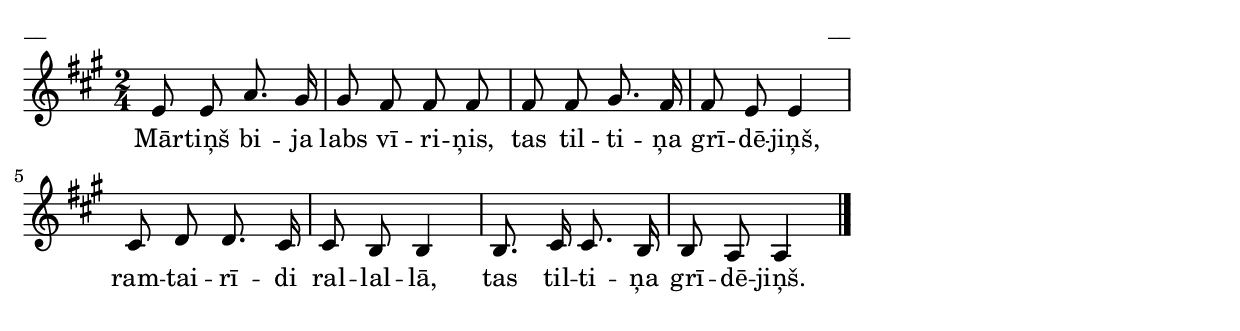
\version "2.13.18"
\paper {
line-width = 14\cm
left-margin = 0.4\cm
between-system-padding = 0.1\cm
between-system-space = 0.1\cm
}
% AALapas
% Mārtiņš bija labs vīriņis
\layout {
indent = #0
ragged-last = ##f
}


voiceA = \relative c' {
\clef "treble"
\key a \major
\time 2/4
e8 e a8. gis16 |
gis8 fis fis fis |
fis8 fis gis8. fis16 |
fis8 e e4 |
cis8 d d8. cis16 |
cis8 b b4 |
b8. cis16 cis8. b16 |
b8 a a4 |
\bar "|."
}





lyricA = \lyricmode {
 Mār -- tiņš bi -- ja labs vī -- ri -- ņis, tas til -- ti -- ņa grī -- dē -- jiņš,
 ram -- tai -- rī -- di ral -- lal -- lā, tas til -- ti -- ņa grī -- dē -- jiņš.
}




fullScore = <<
\new Staff {
<<
\new Voice = "voiceA" { \voiceOne \autoBeamOff \voiceA }
\lyricsto "voiceA" \new Lyrics \lyricA
>>
}
>>



\score {
\fullScore
\header { piece = "__" opus = "__" }
}
\markup { \with-color #(x11-color 'white) \sans \smaller "__" }
\score {
\unfoldRepeats
\fullScore
\midi {
\context { \Staff \remove "Staff_performer" }
\context { \Voice \consists "Staff_performer" }
}
}


